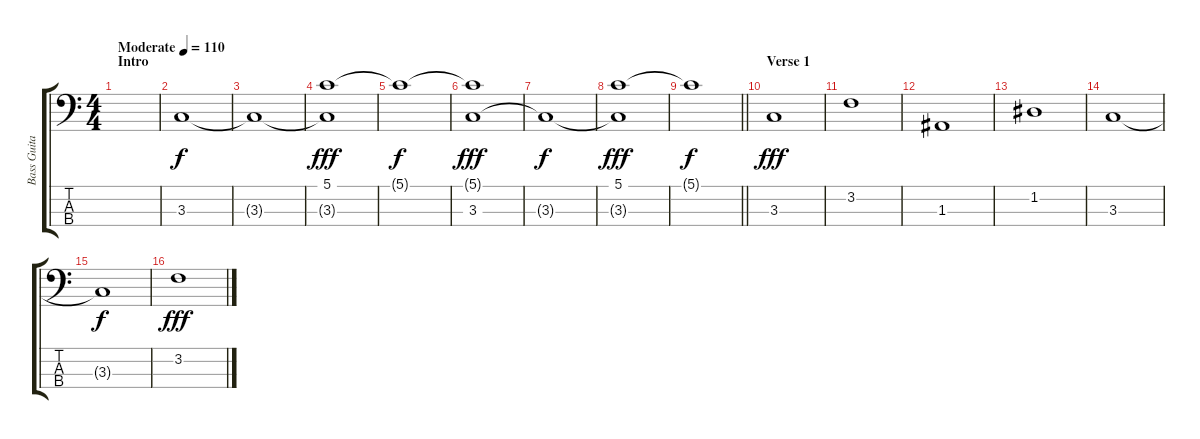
\track ("Bass Guitar" "Bass Guita") {instrument electricbassfinger}
\staff {score tabs}
\tuning (G2 D2 A1 E1) {hide}
\ts (4 4)
\section ("" "Intro")
\tempo (110 "Moderate")
\clef f4
\ks c
|
3.3.1 |
3.3{t}.1{dy f} |
(5.1 3.3{t}).1{dy fff} |
5.1{t}.1{dy f} |
(5.1{t} 3.3).1{dy fff} |
3.3{t}.1{dy f} |
(5.1 3.3{t}).1{dy fff} |
\barLineRight lightlight
5.1{t}.1{dy f} |
\section ("" "Verse 1")
3.3.1{dy fff} |
3.2.1 |
1.3.1 |
1.2.1 |
3.3.1 |
3.3{t}.1{dy f} |
3.2.1{dy fff}
